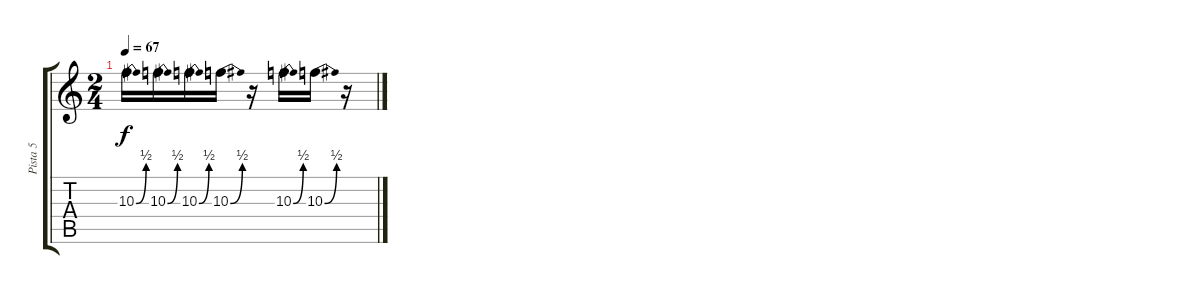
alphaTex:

\track ("Pista 5" "Pista 5") {instrument distortionguitar}
\staff {score tabs}
\tuning (E4 B3 G3 D3 A2 E2) {hide}
\ts (2 4)
\tempo 67
\clef g2
\ks c
10.3{be (bend 0 0 60 2)}.16{dy f} 10.3{be (bend 0 0 60 2)}.16 10.3{be (bend 0 0 60 2)}.16 10.3{be (bend 0 0 60 2)}.16 r.16 10.3{be (bend 0 0 60 2)}.16 10.3{be (bend 0 0 60 2)}.16 r.16
